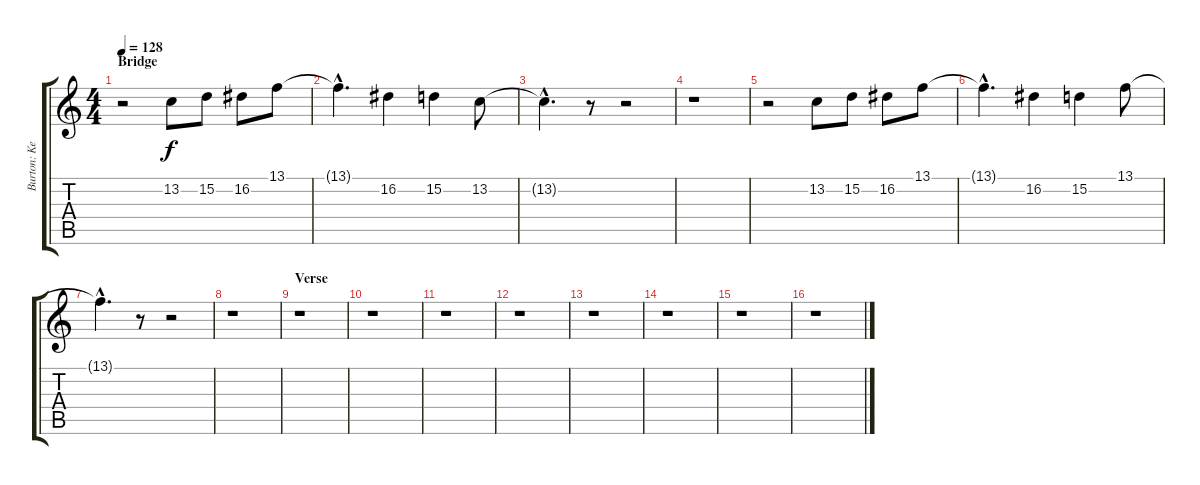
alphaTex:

\track ("Burton: Keyboards 2" "Burton: Ke") {instrument violin}
\staff {score tabs}
\tuning (E4 B3 G3 D3 A2 E2) {hide}
\ts (4 4)
\section ("" "Bridge")
\tempo 128
\clef g2
\ks c
r.2{dy f balance 16 instrument violin} 13.2.8 15.2.8 16.2.8 13.1.8 |
13.1{hac t}.4{d} 16.2.4 15.2.4 13.2.8 |
13.2{hac t}.4{d} r.8 r.2 |
r.1 |
r.2 13.2.8 15.2.8 16.2.8 13.1.8 |
13.1{hac t}.4{d} 16.2.4 15.2.4 13.1.8 |
13.1{hac t}.4{d} r.8 r.2 |
r.1 |
\section ("" "Verse")
r.1 |
r.1 |
r.1 |
r.1 |
r.1 |
r.1 |
r.1 |
r.1
